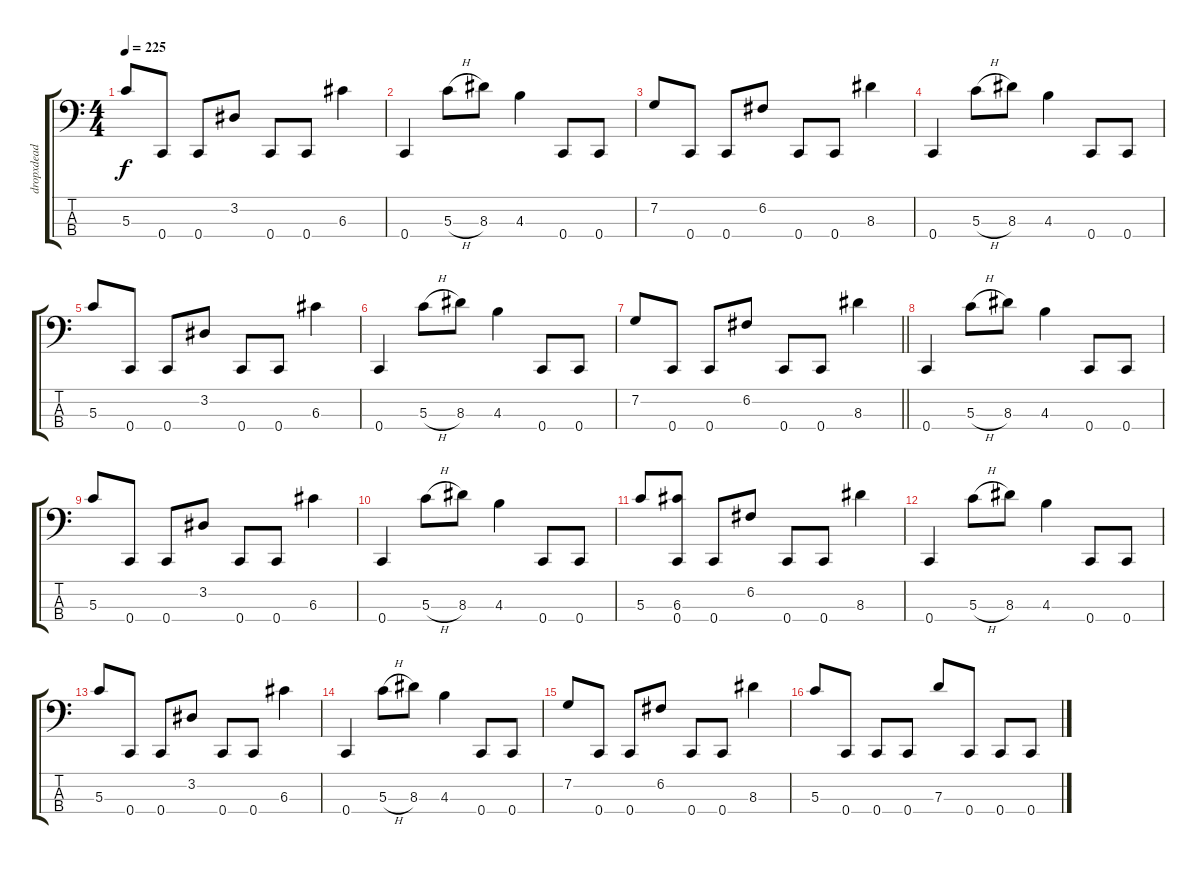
\track ("dropxdead" "dropxdead") {instrument electricbassfinger}
\staff {score tabs}
\tuning (F2 C2 G2 C1) {hide}
\ts (4 4)
\tempo 225
\clef f4
\ks c
5.3.8{dy f} 0.4.8 0.4.8 3.2.8 0.4.8 0.4.8 6.3.4 |
0.4.4 5.3{h}.8 8.3.8 4.3.4 0.4.8 0.4.8 |
7.2.8 0.4.8 0.4.8 6.2.8 0.4.8 0.4.8 8.3.4 |
0.4.4 5.3{h}.8 8.3.8 4.3.4 0.4.8 0.4.8 |
5.3.8 0.4.8 0.4.8 3.2.8 0.4.8 0.4.8 6.3.4 |
0.4.4 5.3{h}.8 8.3.8 4.3.4 0.4.8 0.4.8 |
\barLineRight lightlight
7.2.8 0.4.8 0.4.8 6.2.8 0.4.8 0.4.8 8.3.4 |
0.4.4 5.3{h}.8 8.3.8 4.3.4 0.4.8 0.4.8 |
5.3.8 0.4.8 0.4.8 3.2.8 0.4.8 0.4.8 6.3.4 |
0.4.4 5.3{h}.8 8.3.8 4.3.4 0.4.8 0.4.8 |
5.3.8 (6.3 0.4).8 0.4.8 6.2.8 0.4.8 0.4.8 8.3.4 |
0.4.4 5.3{h}.8 8.3.8 4.3.4 0.4.8 0.4.8 |
5.3.8 0.4.8 0.4.8 3.2.8 0.4.8 0.4.8 6.3.4 |
0.4.4 5.3{h}.8 8.3.8 4.3.4 0.4.8 0.4.8 |
7.2.8 0.4.8 0.4.8 6.2.8 0.4.8 0.4.8 8.3.4 |
5.3.8 0.4.8 0.4.8 0.4.8 7.3.8 0.4.8 0.4.8 0.4.8
